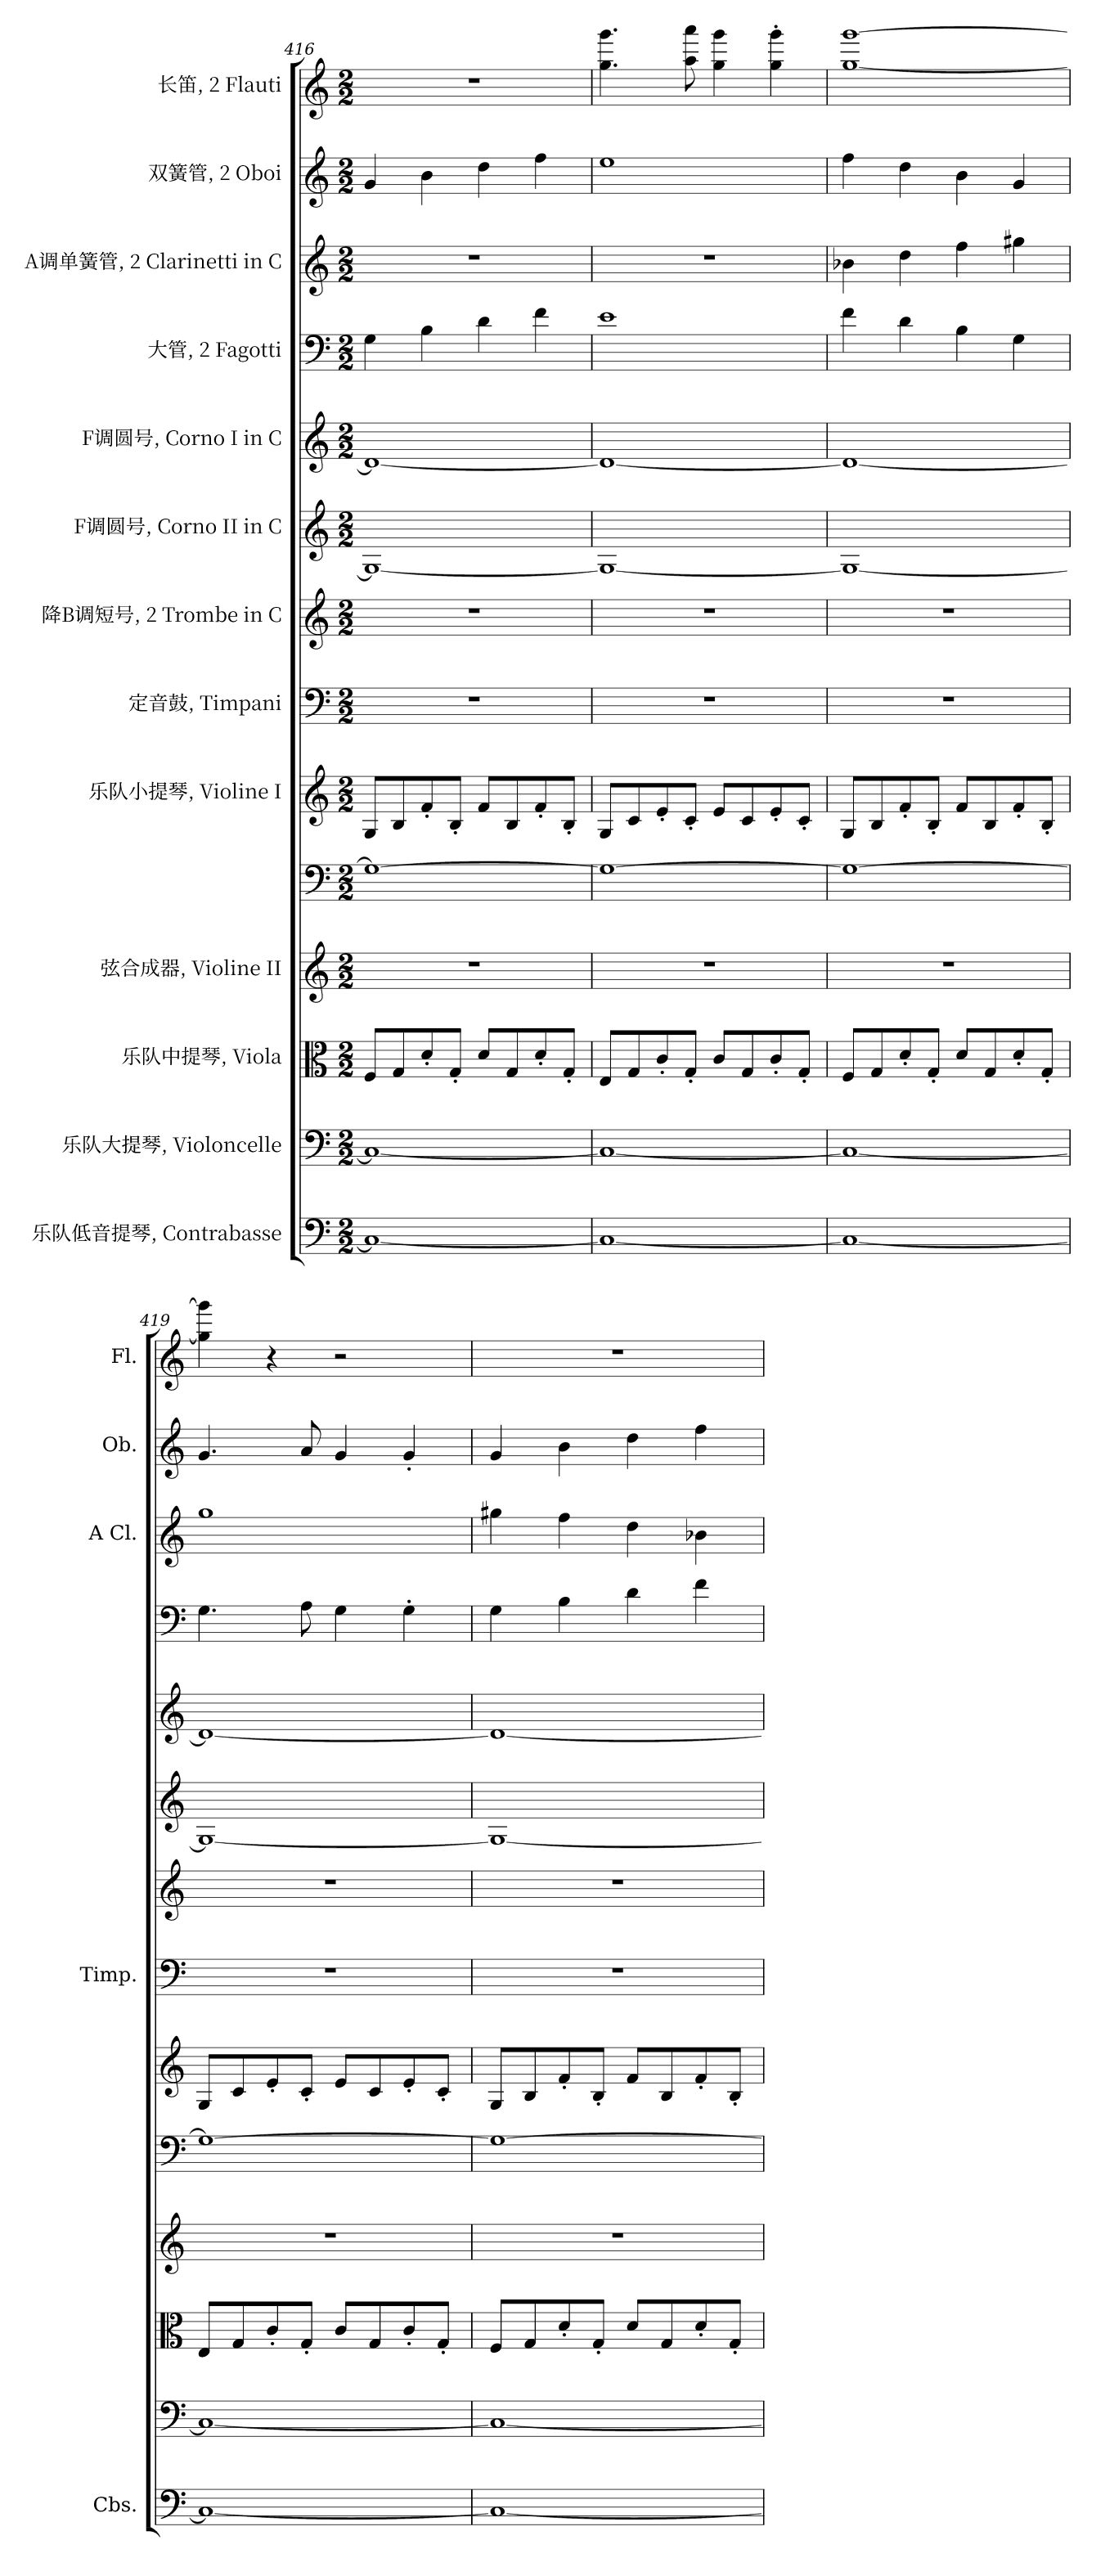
**kern	**kern	**kern	**kern	**kern	**kern	**kern	**kern	**kern	**kern	**kern	**kern	**kern	**kern
*part13	*part12	*part11	*part10	*part10	*part9	*part8	*part7	*part6	*part5	*part4	*part3	*part2	*part1
*staff14	*staff13	*staff12	*staff11	*staff10	*staff9	*staff8	*staff7	*staff6	*staff5	*staff4	*staff3	*staff2	*staff1
*I"乐队低音提琴, Contrabasse	*I"乐队大提琴, Violoncelle	*I"乐队中提琴, Viola	*I"弦合成器, Violine II	*	*I"乐队小提琴, Violine I	*I"定音鼓, Timpani	*I"降B调短号, 2 Trombe in C	*I"F调圆号, Corno II in C	*I"F调圆号, Corno I in C	*I"大管, 2 Fagotti	*I"A调单簧管, 2 Clarinetti in C	*I"双簧管, 2 Oboi	*I"长笛, 2 Flauti
*I'Cbs.	*	*	*	*	*	*I'Timp.	*	*	*	*	*I'A Cl.	*I'Ob.	*I'Fl.
*clefF4	*clefF4	*clefC3	*clefG2	*clefF4	*clefG2	*clefF4	*clefG2	*clefG2	*clefG2	*clefF4	*clefG2	*clefG2	*clefG2
*ITrd7c12	*	*	*	*	*	*	*ITrd1c2	*ITrd4c7	*ITrd4c7	*	*ITrd2c3	*	*
*k[]	*k[]	*k[]	*k[]	*k[]	*k[]	*k[]	*k[b-e-]	*k[b-]	*k[b-]	*k[]	*k[f#c#g#]	*k[]	*k[]
*M2/2	*M2/2	*M2/2	*M2/2	*M2/2	*M2/2	*M2/2	*M2/2	*M2/2	*M2/2	*M2/2	*M2/2	*M2/2	*M2/2
*MM230	*MM230	*MM230	*MM230	*MM230	*MM230	*MM230	*MM230	*MM230	*MM230	*MM230	*MM230	*MM230	*MM230
=416	=416	=416	=416	=416	=416	=416	=416	=416	=416	=416	=416	=416	=416
1CC_	1C_	8F/L	1r	1G_	8G/L	1r	1r	1C_	1G_	4G\	1r	4g/	1r
.	.	8G/	.	.	8B/	.	.	.	.	.	.	.	.
.	.	8d'/	.	.	8f'/	.	.	.	.	4B\	.	4b\	.
.	.	8G'/J	.	.	8B'/J	.	.	.	.	.	.	.	.
.	.	8d/L	.	.	8f/L	.	.	.	.	4d\	.	4dd\	.
.	.	8G/	.	.	8B/	.	.	.	.	.	.	.	.
.	.	8d'/	.	.	8f'/	.	.	.	.	4f\	.	4ff\	.
.	.	8G'/J	.	.	8B'/J	.	.	.	.	.	.	.	.
=417	=417	=417	=417	=417	=417	=417	=417	=417	=417	=417	=417	=417	=417
*	*	*	*	*	*	*	*	*	*	*	*	*	*MM230
1CC_	1C_	8E/L	1r	1G_	8G/L	1r	1r	1C_	1G_	1e	1r	1ee	4.gg\ 4.ggg\
.	.	8G/	.	.	8c/	.	.	.	.	.	.	.	.
.	.	8c'/	.	.	8e'/	.	.	.	.	.	.	.	.
.	.	8G'/J	.	.	8c'/J	.	.	.	.	.	.	.	8aa\ 8aaa\
*	*	*	*	*	*	*	*	*	*	*	*	*	*MM240
.	.	8c/L	.	.	8e/L	.	.	.	.	.	.	.	4gg\ 4ggg\
.	.	8G/	.	.	8c/	.	.	.	.	.	.	.	.
.	.	8c'/	.	.	8e'/	.	.	.	.	.	.	.	4gg\' 4ggg\'
.	.	8G'/J	.	.	8c'/J	.	.	.	.	.	.	.	.
!!LO:PB:g=z
=418	=418	=418	=418	=418	=418	=418	=418	=418	=418	=418	=418	=418	=418
*	*	*	*	*	*	*	*	*	*	*	*	*	*MM230
1CC_	1C_	8F/L	1r	1G_	8G/L	1r	1r	1C_	1G_	4f\	4gn\	4ff\	[1gg [1ggg
.	.	8G/	.	.	8B/	.	.	.	.	.	.	.	.
.	.	8d'/	.	.	8f'/	.	.	.	.	4d\	4b\	4dd\	.
.	.	8G'/J	.	.	8B'/J	.	.	.	.	.	.	.	.
.	.	8d/L	.	.	8f/L	.	.	.	.	4B\	4dd\	4b\	.
.	.	8G/	.	.	8B/	.	.	.	.	.	.	.	.
.	.	8d'/	.	.	8f'/	.	.	.	.	4G\	4ee#X\	4g/	.
.	.	8G'/J	.	.	8B'/J	.	.	.	.	.	.	.	.
=419	=419	=419	=419	=419	=419	=419	=419	=419	=419	=419	=419	=419	=419
*	*	*	*	*	*	*	*	*	*	*	*	*	*MM230
1CC_	1C_	8E/L	1r	1G_	8G/L	1r	1r	1C_	1G_	4.G\	1ee	4.g/	4gg\] 4ggg\]
.	.	8G/	.	.	8c/	.	.	.	.	.	.	.	.
.	.	8c'/	.	.	8e'/	.	.	.	.	.	.	.	4r
.	.	8G'/J	.	.	8c'/J	.	.	.	.	8A\	.	8a/	.
*	*	*	*	*	*	*	*	*	*	*	*	*	*MM240
.	.	8c/L	.	.	8e/L	.	.	.	.	4G\	.	4g/	2r
.	.	8G/	.	.	8c/	.	.	.	.	.	.	.	.
.	.	8c'/	.	.	8e'/	.	.	.	.	4G'\	.	4g'/	.
.	.	8G'/J	.	.	8c'/J	.	.	.	.	.	.	.	.
=420	=420	=420	=420	=420	=420	=420	=420	=420	=420	=420	=420	=420	=420
*	*	*	*	*	*	*	*	*	*	*	*	*	*MM230
1CC_	1C_	8F/L	1r	1G_	8G/L	1r	1r	1C_	1G_	4G\	4ee#X\	4g/	1r
.	.	8G/	.	.	8B/	.	.	.	.	.	.	.	.
.	.	8d'/	.	.	8f'/	.	.	.	.	4B\	4dd\	4b\	.
.	.	8G'/J	.	.	8B'/J	.	.	.	.	.	.	.	.
.	.	8d/L	.	.	8f/L	.	.	.	.	4d\	4b\	4dd\	.
.	.	8G/	.	.	8B/	.	.	.	.	.	.	.	.
.	.	8d'/	.	.	8f'/	.	.	.	.	4f\	4gn\	4ff\	.
.	.	8G'/J	.	.	8B'/J	.	.	.	.	.	.	.	.
=	=	=	=	=	=	=	=	=	=	=	=	=	=
*-	*-	*-	*-	*-	*-	*-	*-	*-	*-	*-	*-	*-	*-
